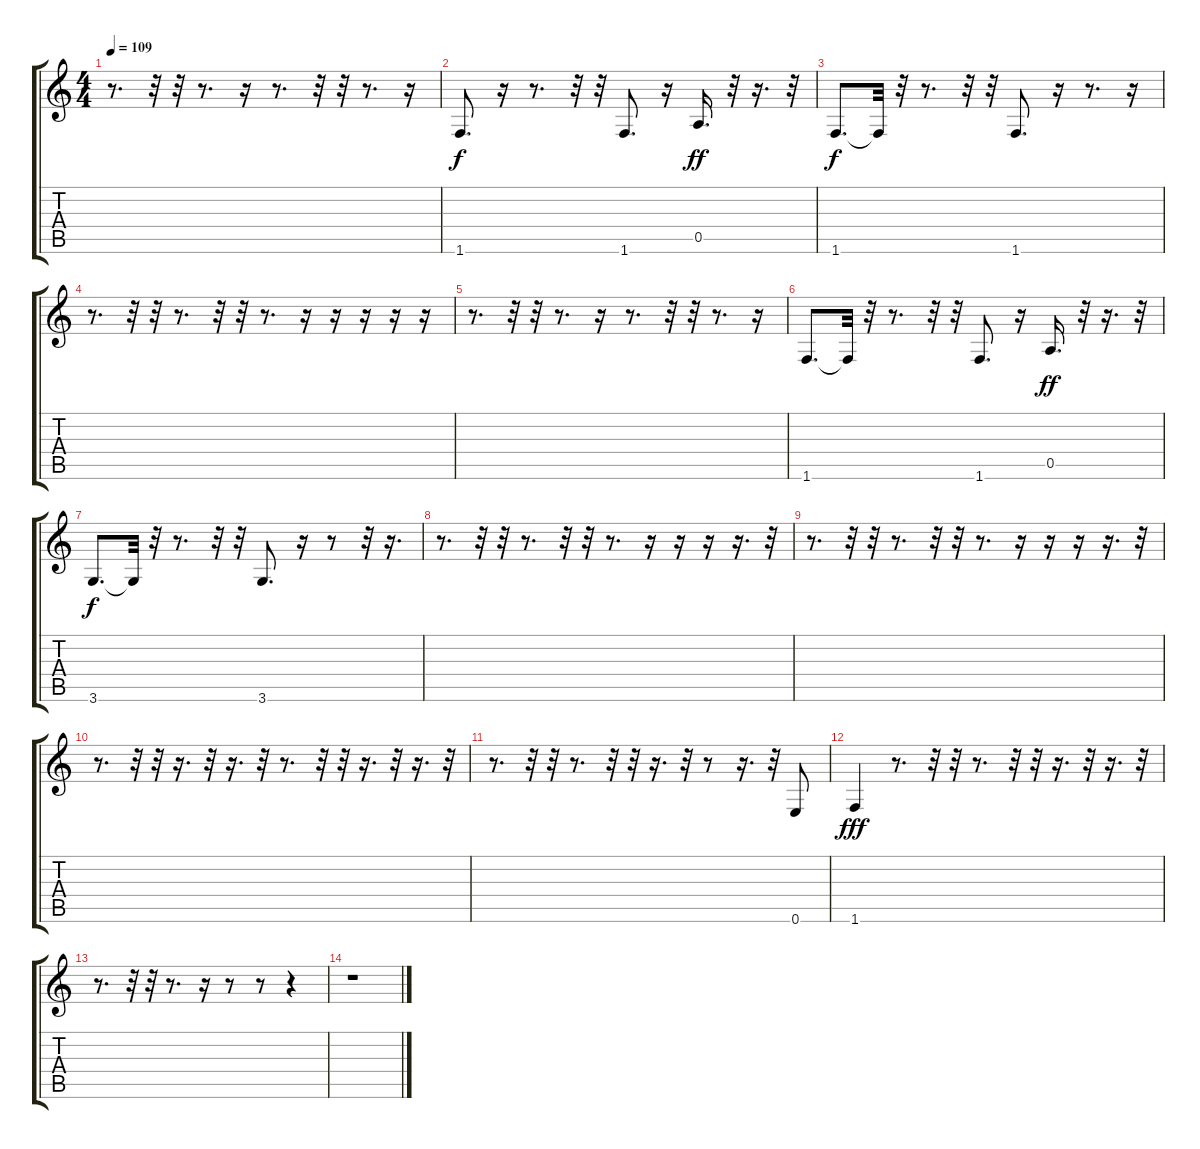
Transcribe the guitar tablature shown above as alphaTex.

\track "" {instrument acousticbass}
\staff {score tabs}
\tuning (E4 B3 G3 D3 A2 E2) {hide}
\ts (4 4)
\tempo 109
\clef g2
\ks c
r.8{d dy ff} r.32 r.32 r.8{d} r.16 r.8{d} r.32 r.32 r.8{d} r.16 |
1.6.8{d dy f} r.16 r.8{d} r.32 r.32 1.6.8{d} r.16 0.5.16{d dy ff} r.32 r.16{d} r.32 |
1.6.8{d dy f} 1.6{t}.32 r.32 r.8{d} r.32 r.32 1.6.8{d} r.16 r.8{d} r.16 |
r.8{d} r.32 r.32 r.8{d} r.32 r.32 r.8{d} r.16 r.16 r.16 r.16 r.16 |
r.8{d} r.32 r.32 r.8{d} r.16 r.8{d} r.32 r.32 r.8{d} r.16 |
1.6.8{d} 1.6{t}.32 r.32 r.8{d} r.32 r.32 1.6.8{d} r.16 0.5.16{d dy ff} r.32 r.16{d} r.32 |
3.6.8{d dy f} 3.6{t}.32 r.32 r.8{d} r.32 r.32 3.6.8{d} r.16 r.8 r.32 r.16{d} |
r.8{d} r.32 r.32 r.8{d} r.32 r.32 r.8{d} r.16 r.16 r.16 r.16{d} r.32 |
r.8{d} r.32 r.32 r.8{d} r.32 r.32 r.8{d} r.16 r.16 r.16 r.16{d} r.32 |
r.8{d} r.32 r.32 r.16{d} r.32 r.16{d} r.32 r.8{d} r.32 r.32 r.16{d} r.32 r.16{d} r.32 |
r.8{d} r.32 r.32 r.8{d} r.32 r.32 r.16{d} r.32 r.8 r.16{d} r.32 0.6.8 |
1.6.4{dy fff} r.8{d} r.32 r.32 r.8{d} r.32 r.32 r.16{d} r.32 r.16{d} r.32 |
r.8{d} r.32 r.32 r.8{d} r.16 r.8 r.8 r.4 |
r.1
